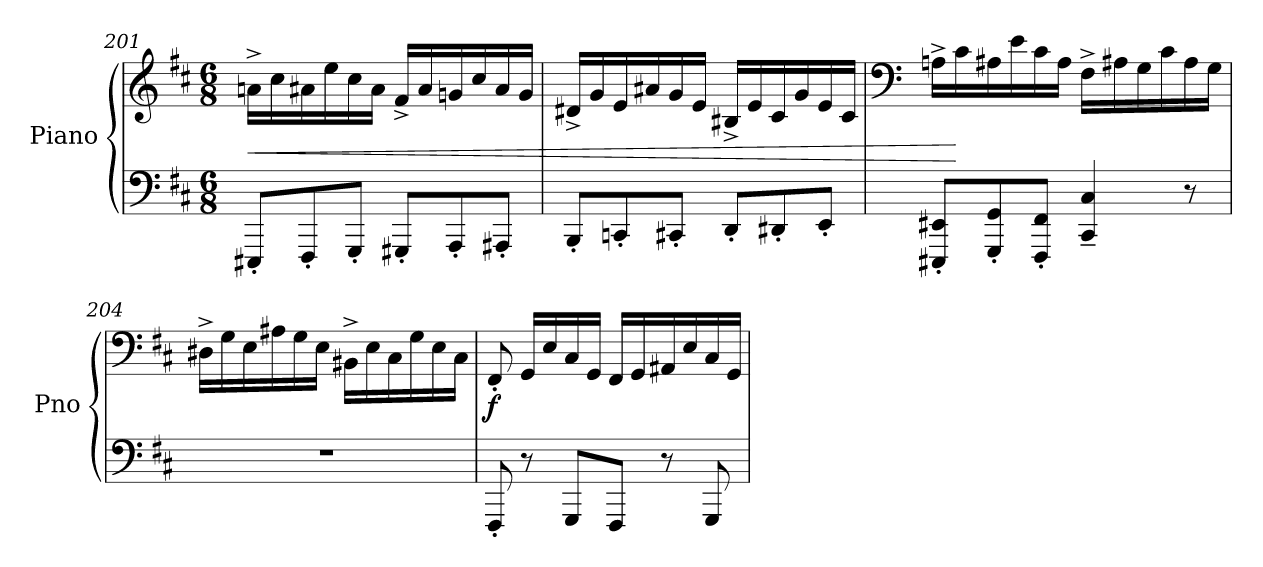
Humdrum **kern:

**kern	**kern	**dynam
*part1	*part1	*part1
*staff2	*staff1	*staff1/2
*I"Piano	*	*
*I'Pno	*	*
*clefF4	*clefG2	*
*k[f#c#]	*k[f#c#]	*
*M6/8	*M6/8	*
=201	=201	=201
!	!	!LO:HP:b
8EEE#X'/L	16an^\LL	<
.	16cc#\	.
8FFF#'/	16a#X\	.
.	16ee\	.
8GGG'/J	16cc#\	.
.	16a#\JJ	.
8GGG#X'/L	16f#^/LL	.
.	16a#/	.
8AAA'/	16gn/	.
.	16cc#/	.
8AAA#X'/J	16a#/	.
.	16g/JJ	.
=202	=202	=202
8BBB'/L	16d#X^/LL	.
.	16g/	.
8CCn'/	16e/	.
.	16a#X/	.
8CC#X'/J	16g/	.
.	16e/JJ	.
8DD'/L	16B#X^/LL	.
.	16e/	.
8DD#X'/	16c#/	.
.	16g/	.
8EE'/J	16e/	.
.	16c#/JJ	.
!!LO:LB:g=z
=203	=203	=203
*	*clefF4	*
8EEE#X/' 8EE#X/'L	16An^\LL	.
.	16c#\	[
8GGG/' 8GG/'	16A#X\	.
.	16e\	.
8FFF#/' 8FF#/'J	16c#\	.
.	16A#\JJ	.
4CC#/~ 4C#/~	16F#^\LL	.
.	16A#X\	.
.	16G\	.
.	16c#\	.
8r	16A#\	.
.	16G\JJ	.
=204	=204	=204
2.r	16D#X^\LL	.
.	16G\	.
.	16E\	.
.	16A#X\	.
.	16G\	.
.	16E\JJ	.
.	16BB#X^\LL	.
.	16E\	.
.	16C#\	.
.	16G\	.
.	16E\	.
.	16C#\JJ	.
=205	=205	=205
!	!	!LO:DY:b
8FFF#'/	8FF#'/	f
8r	16GG/LL	.
.	16E/	.
8GGG/L	16C#/	.
.	16GG/JJ	.
8FFF#/J	16FF#/LL	.
.	16GG/	.
8r	16AA#X/	.
.	16E/	.
8GGG/	16C#/	.
.	16GG/JJ	.
=	=	=
*-	*-	*-
